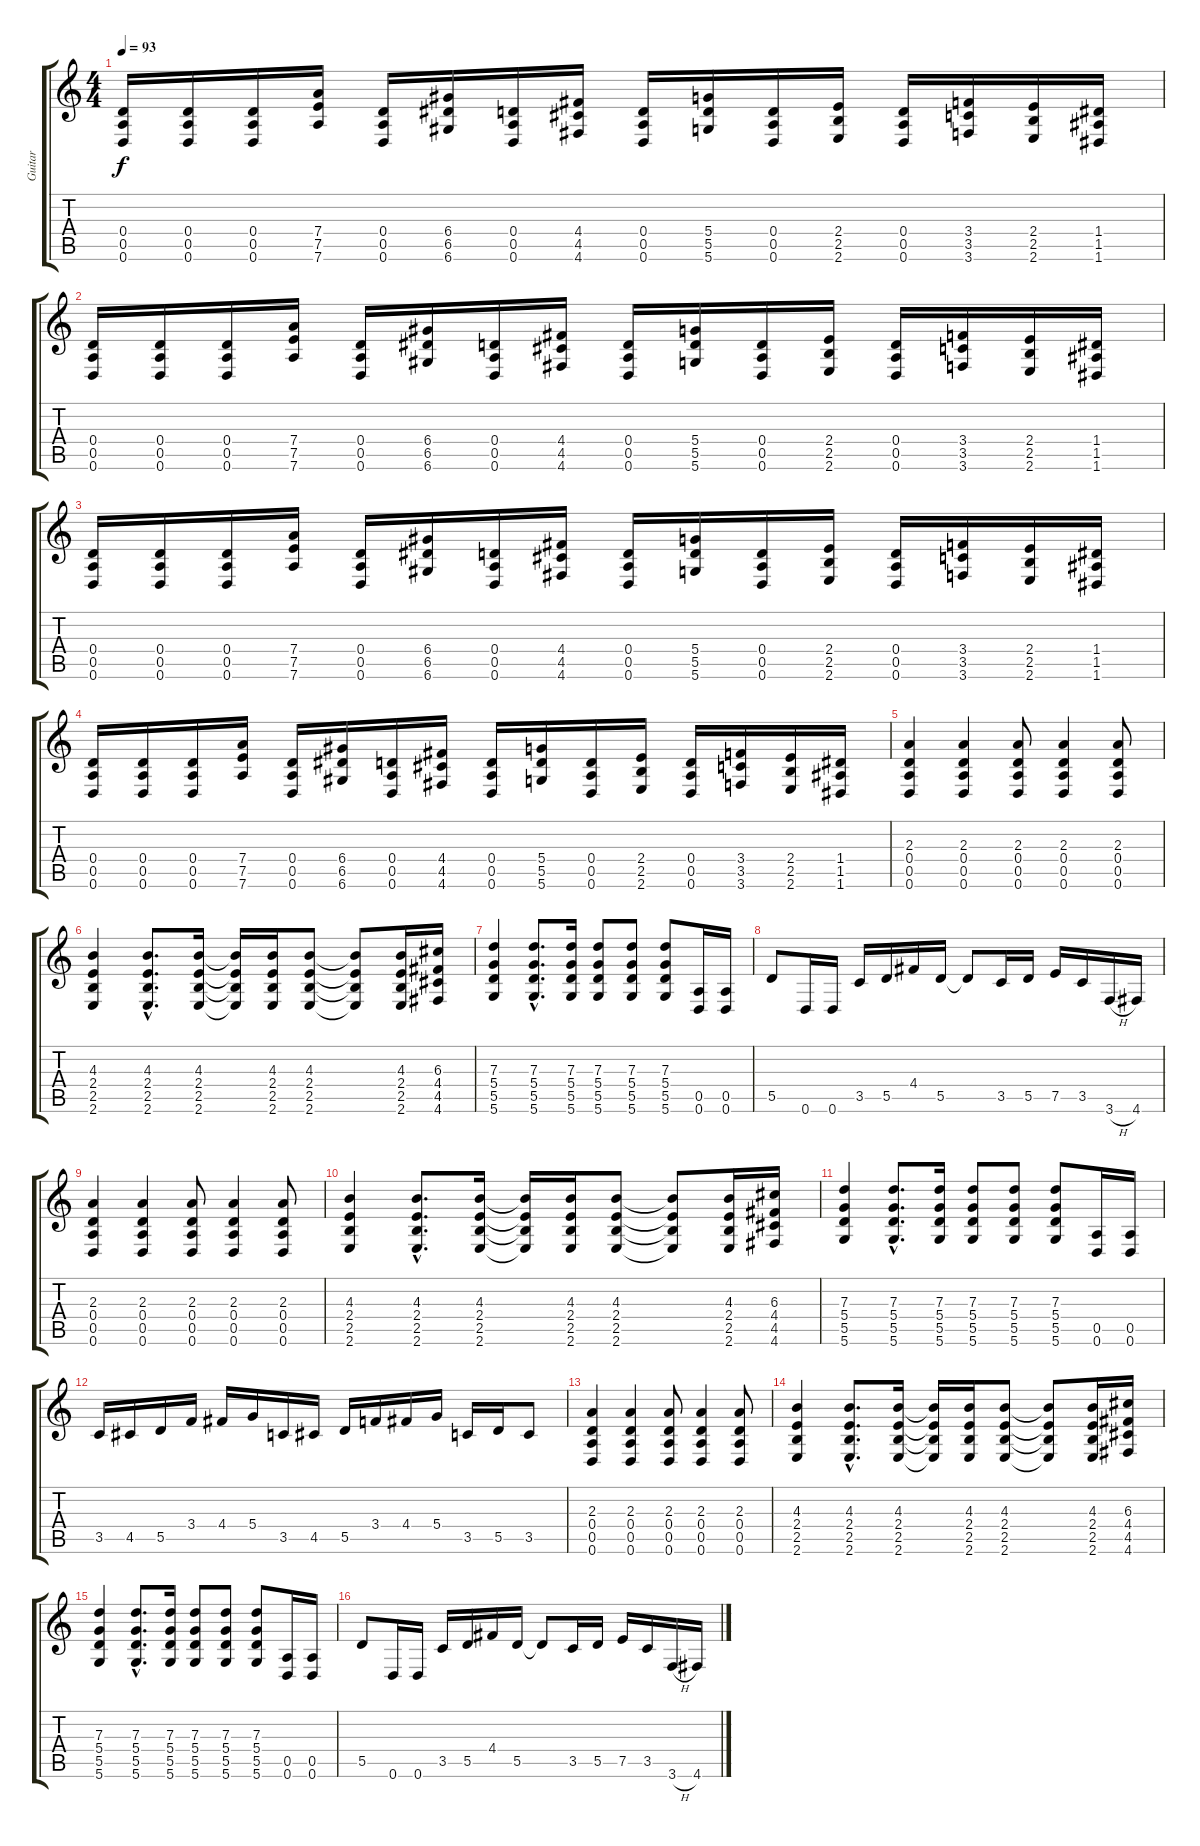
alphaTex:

\track ("Guitar" "Guitar") {instrument distortionguitar}
\staff {score tabs}
\tuning (E4 B3 G3 D3 A2 D2) {hide}
\ts (4 4)
\tempo 93
\clef g2
\ks c
(0.4 0.5 0.6).16{dy f} (0.4 0.5 0.6).16 (0.4 0.5 0.6).16 (7.4 7.5 7.6).16 (0.4 0.5 0.6).16 (6.4 6.5 6.6).16 (0.4 0.5 0.6).16 (4.4 4.5 4.6).16 (0.4 0.5 0.6).16 (5.4 5.5 5.6).16 (0.4 0.5 0.6).16 (2.4 2.5 2.6).16 (0.4 0.5 0.6).16 (3.4 3.5 3.6).16 (2.4 2.5 2.6).16 (1.4 1.5 1.6).16 |
(0.4 0.5 0.6).16 (0.4 0.5 0.6).16 (0.4 0.5 0.6).16 (7.4 7.5 7.6).16 (0.4 0.5 0.6).16 (6.4 6.5 6.6).16 (0.4 0.5 0.6).16 (4.4 4.5 4.6).16 (0.4 0.5 0.6).16 (5.4 5.5 5.6).16 (0.4 0.5 0.6).16 (2.4 2.5 2.6).16 (0.4 0.5 0.6).16 (3.4 3.5 3.6).16 (2.4 2.5 2.6).16 (1.4 1.5 1.6).16 |
(0.4 0.5 0.6).16 (0.4 0.5 0.6).16 (0.4 0.5 0.6).16 (7.4 7.5 7.6).16 (0.4 0.5 0.6).16 (6.4 6.5 6.6).16 (0.4 0.5 0.6).16 (4.4 4.5 4.6).16 (0.4 0.5 0.6).16 (5.4 5.5 5.6).16 (0.4 0.5 0.6).16 (2.4 2.5 2.6).16 (0.4 0.5 0.6).16 (3.4 3.5 3.6).16 (2.4 2.5 2.6).16 (1.4 1.5 1.6).16 |
(0.4 0.5 0.6).16 (0.4 0.5 0.6).16 (0.4 0.5 0.6).16 (7.4 7.5 7.6).16 (0.4 0.5 0.6).16 (6.4 6.5 6.6).16 (0.4 0.5 0.6).16 (4.4 4.5 4.6).16 (0.4 0.5 0.6).16 (5.4 5.5 5.6).16 (0.4 0.5 0.6).16 (2.4 2.5 2.6).16 (0.4 0.5 0.6).16 (3.4 3.5 3.6).16 (2.4 2.5 2.6).16 (1.4 1.5 1.6).16 |
(2.3 0.4 0.5 0.6).4 (2.3 0.4 0.5 0.6).4 (2.3 0.4 0.5 0.6).8 (2.3 0.4 0.5 0.6).4 (2.3 0.4 0.5 0.6).8 |
(4.3 2.4 2.5 2.6).4 (4.3{hac} 2.4{hac} 2.5{hac} 2.6{hac}).8{d} (4.3 2.4 2.5 2.6).16 (4.3{t} 2.4{t} 2.5{t} 2.6{t}).16 (4.3 2.4 2.5 2.6).16 (4.3 2.4 2.5 2.6).8 (4.3{t} 2.4{t} 2.5{t} 2.6{t}).8 (4.3 2.4 2.5 2.6).16 (6.3 4.4 4.5 4.6).16 |
(7.3 5.4 5.5 5.6).4 (7.3{hac} 5.4{hac} 5.5{hac} 5.6{hac}).8{d} (7.3 5.4 5.5 5.6).16 (7.3 5.4 5.5 5.6).8 (7.3 5.4 5.5 5.6).8 (7.3 5.4 5.5 5.6).8 (0.5 0.6).16 (0.5 0.6).16 |
5.5.8 0.6.16 0.6.16 3.5.16 5.5.16 4.4.16 5.5.16 5.5{t}.8 3.5.16 5.5.16 7.5.16 3.5.16 3.6{h}.16 4.6.16 |
(2.3 0.4 0.5 0.6).4 (2.3 0.4 0.5 0.6).4 (2.3 0.4 0.5 0.6).8 (2.3 0.4 0.5 0.6).4 (2.3 0.4 0.5 0.6).8 |
(4.3 2.4 2.5 2.6).4 (4.3{hac} 2.4{hac} 2.5{hac} 2.6{hac}).8{d} (4.3 2.4 2.5 2.6).16 (4.3{t} 2.4{t} 2.5{t} 2.6{t}).16 (4.3 2.4 2.5 2.6).16 (4.3 2.4 2.5 2.6).8 (4.3{t} 2.4{t} 2.5{t} 2.6{t}).8 (4.3 2.4 2.5 2.6).16 (6.3 4.4 4.5 4.6).16 |
(7.3 5.4 5.5 5.6).4 (7.3{hac} 5.4{hac} 5.5{hac} 5.6{hac}).8{d} (7.3 5.4 5.5 5.6).16 (7.3 5.4 5.5 5.6).8 (7.3 5.4 5.5 5.6).8 (7.3 5.4 5.5 5.6).8 (0.5 0.6).16 (0.5 0.6).16 |
3.5.16 4.5.16 5.5.16 3.4.16 4.4.16 5.4.16 3.5.16 4.5.16 5.5.16 3.4.16 4.4.16 5.4.16 3.5.16 5.5.16 3.5.8 |
(2.3 0.4 0.5 0.6).4 (2.3 0.4 0.5 0.6).4 (2.3 0.4 0.5 0.6).8 (2.3 0.4 0.5 0.6).4 (2.3 0.4 0.5 0.6).8 |
(4.3 2.4 2.5 2.6).4 (4.3{hac} 2.4{hac} 2.5{hac} 2.6{hac}).8{d} (4.3 2.4 2.5 2.6).16 (4.3{t} 2.4{t} 2.5{t} 2.6{t}).16 (4.3 2.4 2.5 2.6).16 (4.3 2.4 2.5 2.6).8 (4.3{t} 2.4{t} 2.5{t} 2.6{t}).8 (4.3 2.4 2.5 2.6).16 (6.3 4.4 4.5 4.6).16 |
(7.3 5.4 5.5 5.6).4 (7.3{hac} 5.4{hac} 5.5{hac} 5.6{hac}).8{d} (7.3 5.4 5.5 5.6).16 (7.3 5.4 5.5 5.6).8 (7.3 5.4 5.5 5.6).8 (7.3 5.4 5.5 5.6).8 (0.5 0.6).16 (0.5 0.6).16 |
5.5.8 0.6.16 0.6.16 3.5.16 5.5.16 4.4.16 5.5.16 5.5{t}.8 3.5.16 5.5.16 7.5.16 3.5.16 3.6{h}.16 4.6.16
